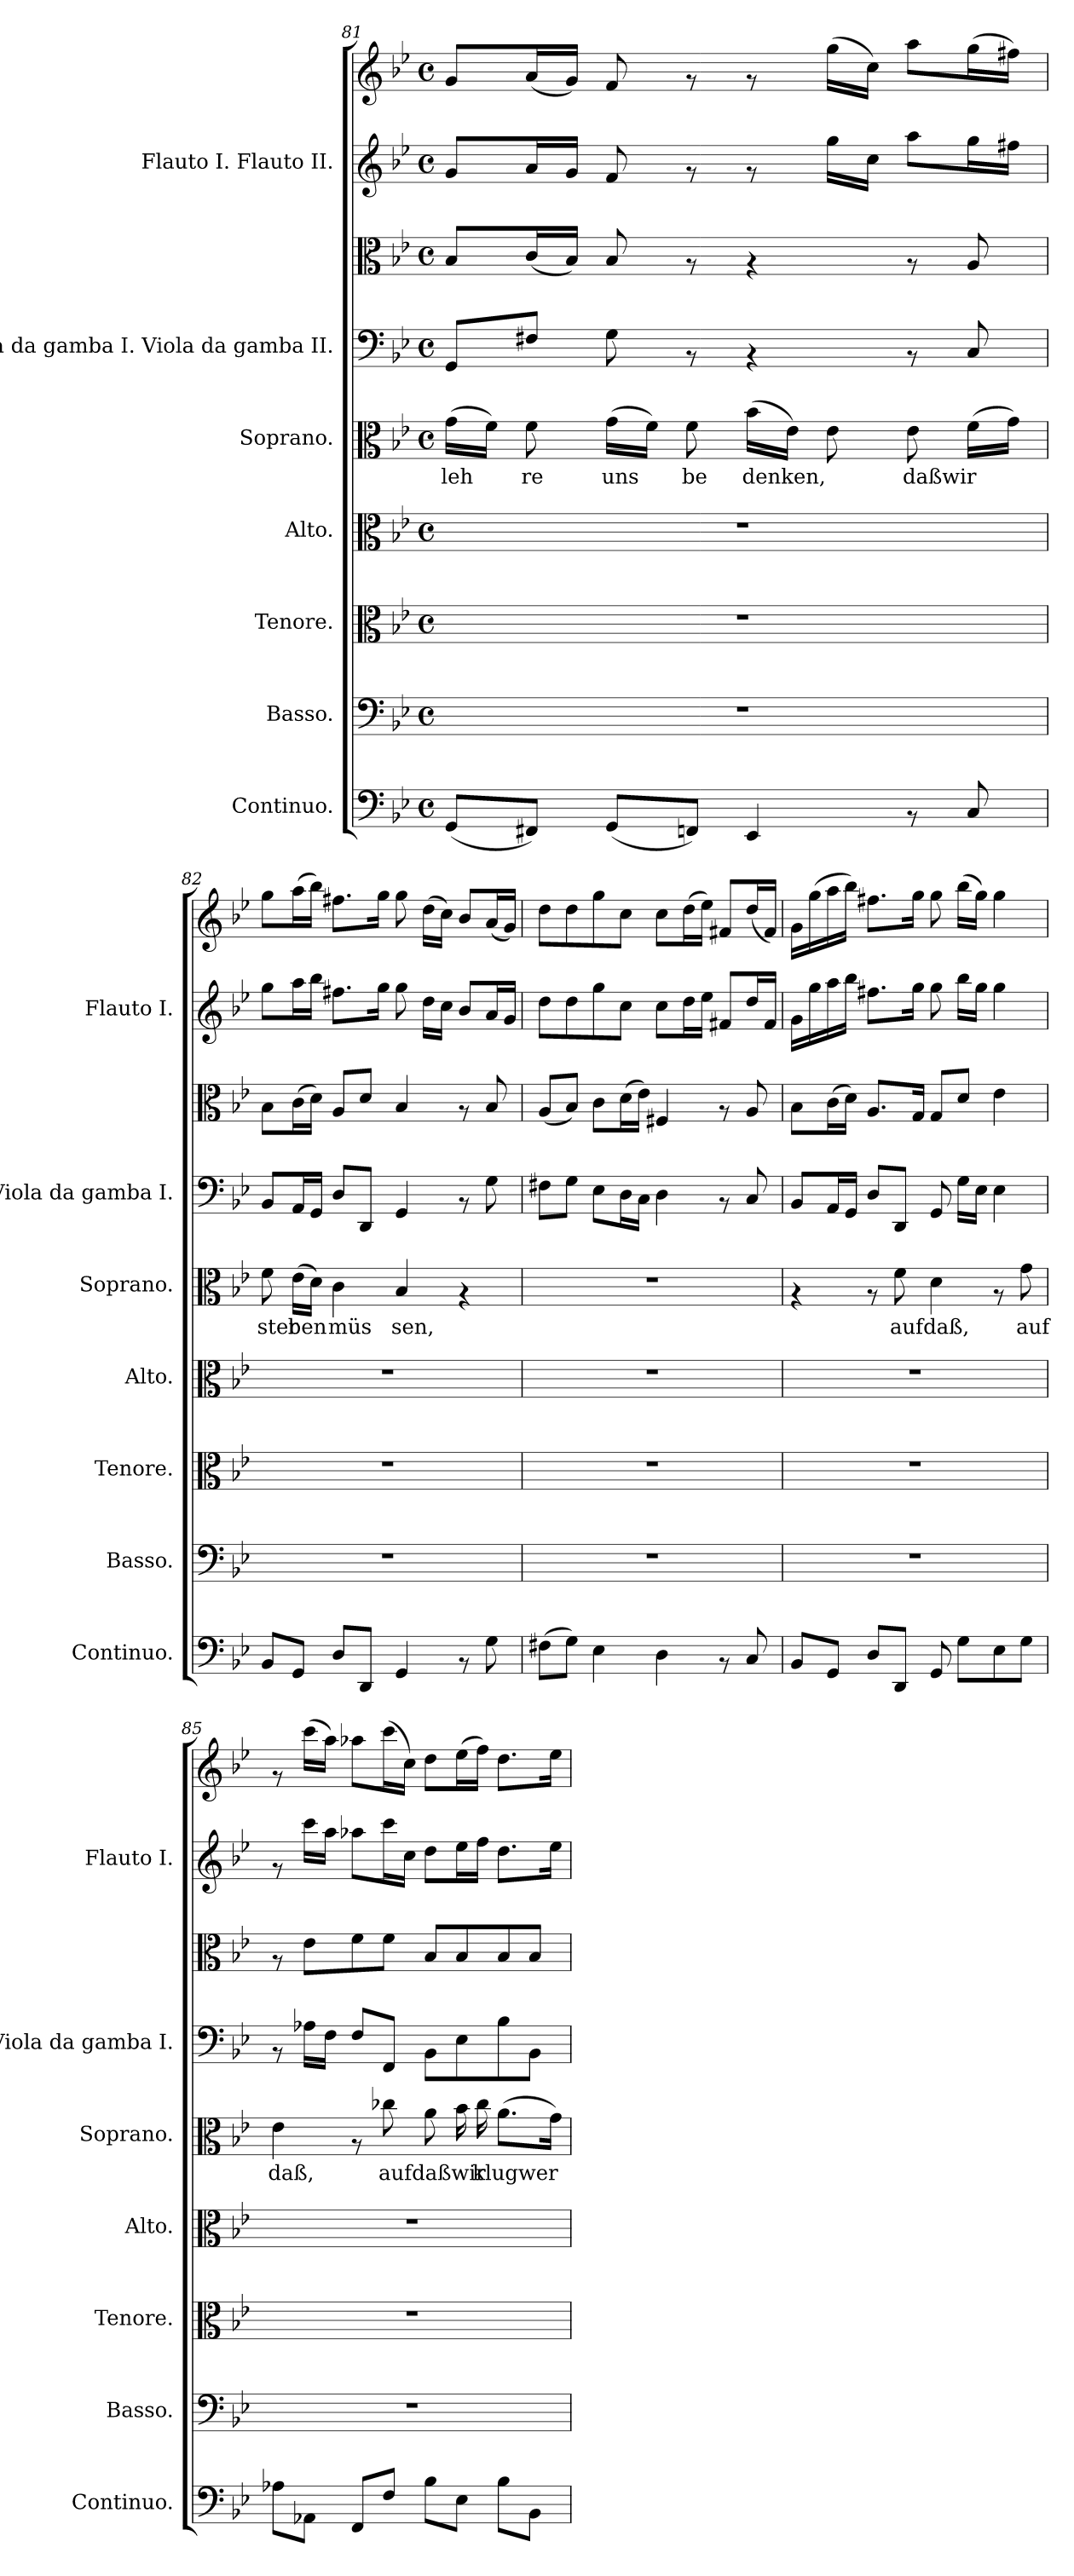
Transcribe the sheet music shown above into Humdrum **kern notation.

**kern	**kern	**kern	**kern	**kern	**text	**kern	**kern	**kern	**kern
*part7	*part6	*part5	*part4	*part3	*part3	*part2	*part2	*part1	*part1
*staff9	*staff8	*staff7	*staff6	*staff5	*staff5	*staff4	*staff3	*staff2	*staff1
*I"Continuo.	*I"Basso.	*I"Tenore.	*I"Alto.	*I"Soprano.	*	*I"Viola da gamba I. Viola da gamba II.	*	*I"Flauto I. Flauto II.	*
*I'Continuo.	*I'Basso.	*I'Tenore.	*I'Alto.	*I'Soprano.	*	*I'Viola da gamba I.	*	*I'Flauto I.	*
*clefF4	*clefF4	*clefC3	*clefC3	*clefC3	*	*clefF4	*clefC3	*clefG2	*clefG2
*k[b-e-]	*k[b-e-]	*k[b-e-]	*k[b-e-]	*k[b-e-]	*	*k[b-e-]	*k[b-e-]	*k[b-e-]	*k[b-e-]
*B-:	*B-:	*B-:	*B-:	*B-:	*	*B-:	*B-:	*B-:	*B-:
*M4/4	*M4/4	*M4/4	*M4/4	*M4/4	*	*M4/4	*M4/4	*M4/4	*M4/4
*met(c)	*met(c)	*met(c)	*met(c)	*met(c)	*	*met(c)	*met(c)	*met(c)	*met(c)
=81	=81	=81	=81	=81	=81	=81	=81	=81	=81
!	!	!	!	!	!LO:LY:b	!	!	!	!
(<8GG/L	1r	1r	1r	(>16g\LL	leh	8GG/L	8B-/L	8g/L	8g/L
.	.	.	.	16f\JJ)	.	.	.	.	.
!	!	!	!	!	!LO:LY:b	!	!	!	!
8FF#X/J)	.	.	.	8f\	re	8F#X/J	(<16c/L	16a/L	(<16a/L
.	.	.	.	.	.	.	16B-/JJ)	16g/JJ	16g/JJ)
!	!	!	!	!	!LO:LY:b	!	!	!	!
(<8GG/L	.	.	.	(>16g\LL	uns	8G\	8B-/	8f/	8f/
.	.	.	.	16f\JJ)	.	.	.	.	.
!	!	!	!	!	!LO:LY:b	!	!	!	!
8FFn/J)	.	.	.	8f\	be	8rAA	8rG	8rf	8rf
!	!	!	!	!	!LO:LY:b	!	!	!	!
4EE-/	.	.	.	(>16b-\LL	denken,	4rAA	4rG	8rf	8rf
.	.	.	.	16e-\JJ)	.	.	.	.	.
.	.	.	.	8e-\	.	.	.	16gg\LL	(>16gg\LL
.	.	.	.	.	.	.	.	16cc\JJ	16cc\JJ)
!	!	!	!	!	!LO:LY:b	!	!	!	!
8rAA	.	.	.	8e-\	daßwir	8rAA	8rG	8aa\L	8aa\L
8C/	.	.	.	(>16f\LL	.	8C/	8A/	16gg\L	(>16gg\L
.	.	.	.	16g\JJ)	.	.	.	16ff#X\JJ	16ff#X\JJ)
=82	=82	=82	=82	=82	=82	=82	=82	=82	=82
!	!	!	!	!	!LO:LY:b	!	!	!	!
8BB-/L	1r	1r	1r	8f\	ster	8BB-/L	8B-\L	8gg\L	8gg\L
!	!	!	!	!	!LO:LY:b	!	!	!	!
8GG/J	.	.	.	(>16e-\LL	ben	16AA/L	(>16c\L	16aa\L	(>16aa\L
.	.	.	.	16d\JJ)	.	16GG/JJ	16d\JJ)	16bb-\JJ	16bb-\JJ)
!	!	!	!	!	!LO:LY:b	!	!	!	!
8D/L	.	.	.	4c\	müs	8D/L	8A/L	8.ff#X\L	8.ff#X\L
8DD/J	.	.	.	.	.	8DD/J	8d/J	.	.
.	.	.	.	.	.	.	.	16gg\Jk	16gg\Jk
!	!	!	!	!	!LO:LY:b	!	!	!	!
4GG/	.	.	.	4B-/	sen,	4GG/	4B-/	8gg\	8gg\
.	.	.	.	.	.	.	.	16dd\LL	(>16dd\LL
.	.	.	.	.	.	.	.	16cc\JJ	16cc\JJ)
8rAA	.	.	.	4rG	.	8rAA	8rG	8b-/L	8b-/L
8G\	.	.	.	.	.	8G\	8B-/	16a/L	(<16a/L
.	.	.	.	.	.	.	.	16g/JJ	16g/JJ)
!!LO:LB:g=z
=83	=83	=83	=83	=83	=83	=83	=83	=83	=83
(>8F#X\L	1r	1r	1r	1r	.	8F#X\L	(<8A/L	8dd\L	8dd\L
8G\J)	.	.	.	.	.	8G\J	8B-/J)	8dd\	8dd\
4E-\	.	.	.	.	.	8E-\L	8c\L	8gg\	8gg\
.	.	.	.	.	.	16D\L	(>16d\L	8cc\J	8cc\J
.	.	.	.	.	.	16C\JJ	16e-\JJ)	.	.
4D\	.	.	.	.	.	4D\	4F#X/	8cc\L	8cc\L
.	.	.	.	.	.	.	.	16dd\L	(>16dd\L
.	.	.	.	.	.	.	.	16ee-\JJ	16ee-\JJ)
8rAA	.	.	.	.	.	8rAA	8rG	8f#X/L	8f#X/L
8C/	.	.	.	.	.	8C/	8A/	16dd/L	(<16dd/L
.	.	.	.	.	.	.	.	16f#/JJ	16f#/JJ)
=84	=84	=84	=84	=84	=84	=84	=84	=84	=84
8BB-/L	1r	1r	1r	4rG	.	8BB-/L	8B-\L	16g\LL	16g\LL
.	.	.	.	.	.	.	.	16gg\	(>16gg\
8GG/J	.	.	.	.	.	16AA/L	(>16c\L	16aa\	16aa\
.	.	.	.	.	.	16GG/JJ	16d\JJ)	16bb-\JJ	16bb-\JJ)
8D/L	.	.	.	8rG	.	8D/L	8.A/L	8.ff#X\L	8.ff#X\L
!	!	!	!	!	!LO:LY:b	!	!	!	!
8DD/J	.	.	.	8f\	aufdaß,	8DD/J	.	.	.
.	.	.	.	.	.	.	16G/Jk	16gg\Jk	16gg\Jk
8GG/	.	.	.	4d\	.	8GG/	8G/L	8gg\	8gg\
8G\L	.	.	.	.	.	16G\LL	8d/J	16bb-\LL	(>16bb-\LL
.	.	.	.	.	.	16E-\JJ	.	16gg\JJ	16gg\JJ)
8E-\	.	.	.	8rG	.	4E-\	4e-\	4gg\	4gg\
!	!	!	!	!	!LO:LY:b	!	!	!	!
8G\J	.	.	.	8g\	auf	.	.	.	.
=85	=85	=85	=85	=85	=85	=85	=85	=85	=85
!	!	!	!	!	!LO:LY:b	!	!	!	!
8A-X\L	1r	1r	1r	4e-\	daß,	8rAA	8rG	8rf	8rf
8AA-X\J	.	.	.	.	.	16A-X\LL	8e-\L	16ccc\LL	(>16ccc\LL
.	.	.	.	.	.	16F\JJ	.	16aa\JJ	16aa\JJ)
8FF/L	.	.	.	8rG	.	8F/L	8f\	8aa-X\L	8aa-X\L
!	!	!	!	!	!LO:LY:b	!	!	!	!
8F/J	.	.	.	8cc-X\	aufdaßwir	8FF/J	8f\J	16ccc\L	(>16ccc\L
.	.	.	.	.	.	.	.	16cc\JJ	16cc\JJ)
8B-\L	.	.	.	8a\	.	8BB-\L	8B-/L	8dd\L	8dd\L
8E-\J	.	.	.	16b-\	.	8E-\	8B-/	16ee-\L	(>16ee-\L
!	!	!	!	!	!LO:LY:b	!	!	!	!
.	.	.	.	16cc-\	klugwer	.	.	16ff\JJ	16ff\JJ)
8B-\L	.	.	.	(>8.a\L	.	8B-\	8B-/	8.dd\L	8.dd\L
8BB-\J	.	.	.	.	.	8BB-\J	8B-/J	.	.
.	.	.	.	16g\Jk)	.	.	.	16ee-\Jk	16ee-\Jk
=	=	=	=	=	=	=	=	=	=
*-	*-	*-	*-	*-	*-	*-	*-	*-	*-
